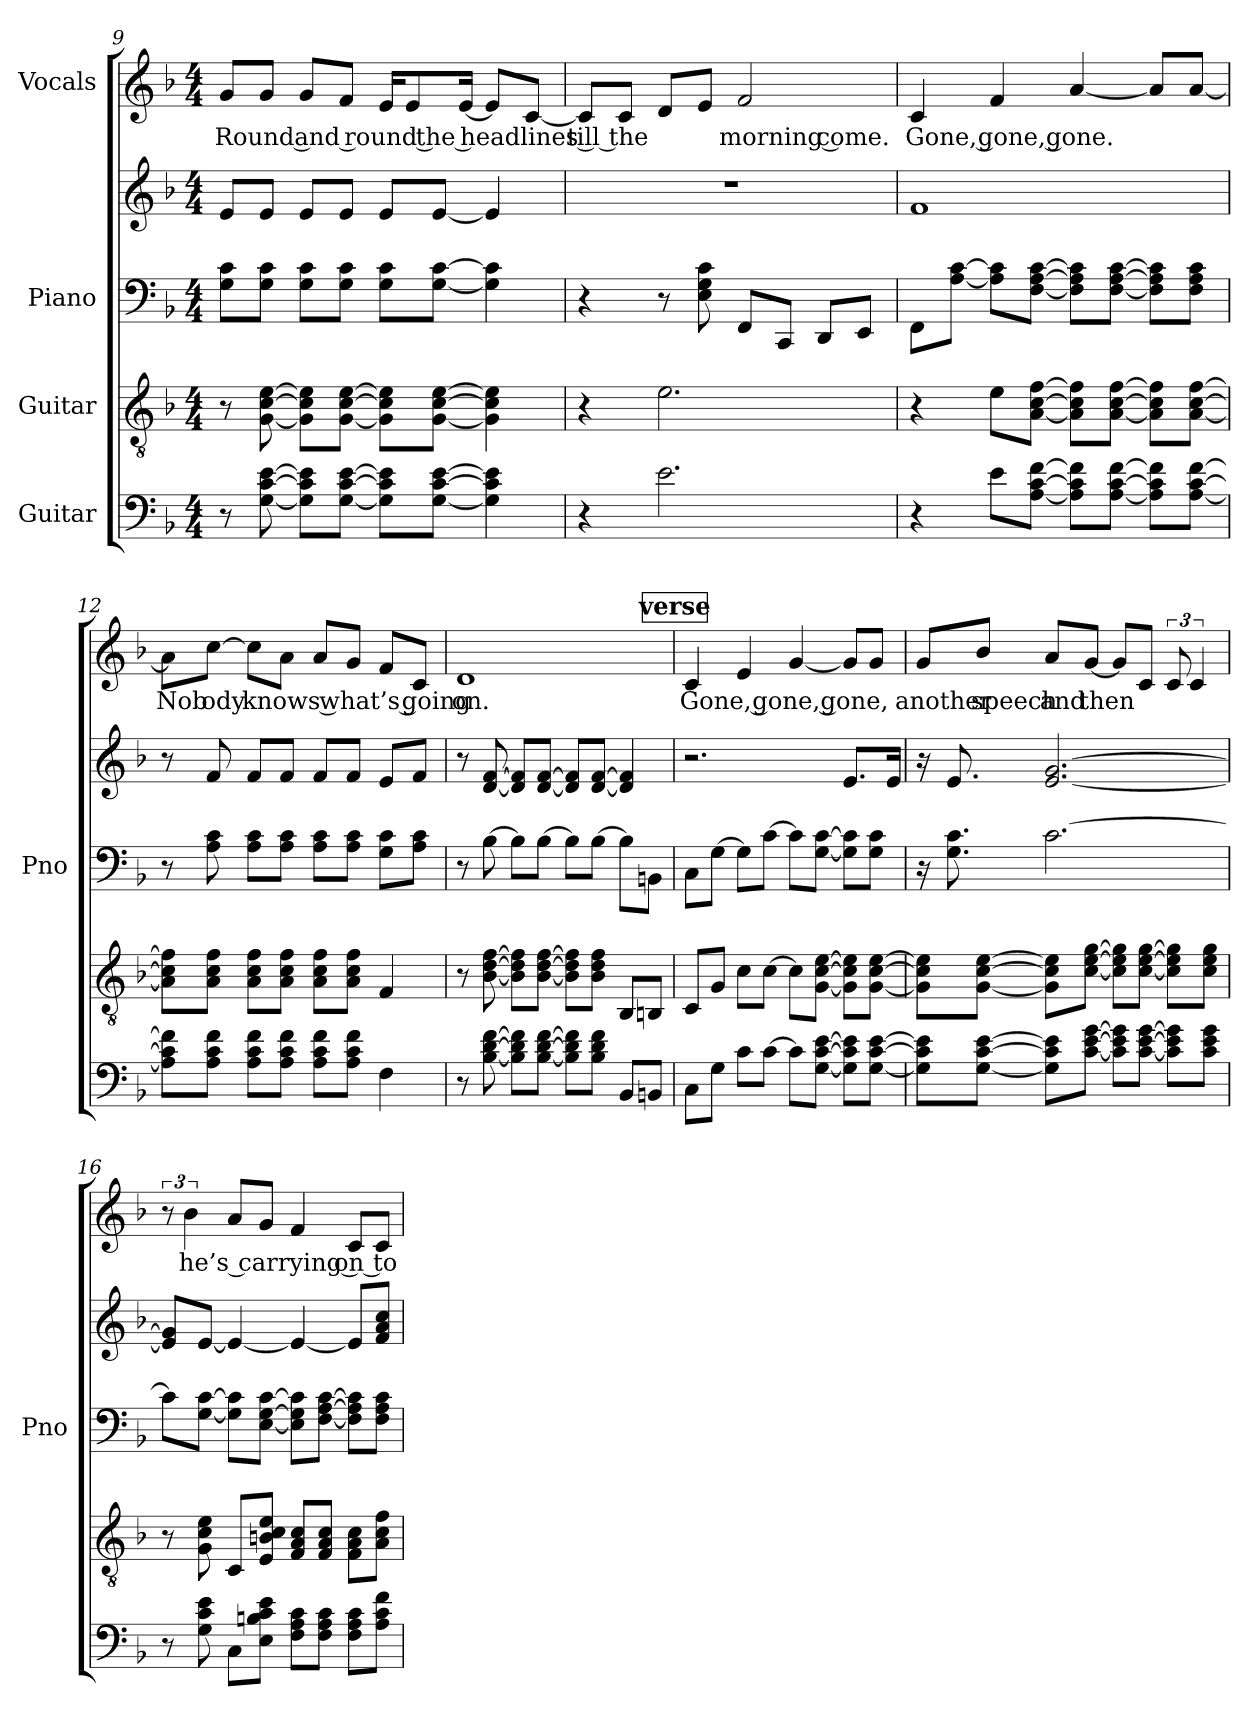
**kern	**kern	**kern	**kern	**kern	**text
*part4	*part3	*part2	*part2	*part1	*part1
*staff5	*staff4	*staff3	*staff2	*staff1	*staff1
*I"Guitar	*I"Guitar	*I"Piano	*	*I"Vocals	*
*	*	*I'Pno	*	*	*
*	*clefGv2	*clefF4	*clefG2	*clefG2	*
*k[b-]	*k[b-]	*k[b-]	*k[b-]	*k[b-]	*
*F:	*F:	*F:	*F:	*F:	*
*M4/4	*M4/4	*M4/4	*M4/4	*M4/4	*
=9	=9	=9	=9	=9	=9
!	!	!	!	!	!LO:LY:b
8r	8r	8G\ 8c\L	8e/L	8g/L	Round and round the headlines till the
[8e [8c [8G	[8G\ [8c\ [8e\	8G\ 8c\J	8e/J	8g/J	.
8e]\ 8c]\ 8G]\L	8G\] 8c\] 8e\]L	8G\ 8c\L	8e/L	8g/L	.
[8e\ [8c\ [8G\J	[8G\ [8c\ [8e\J	8G\ 8c\J	8e/J	8f/J	.
8e]\ 8c]\ 8G]\L	8G\] 8c\] 8e\]L	8G\ 8c\L	8e/L	16e/KL	.
.	.	.	.	8e/	.
[8e\ [8c\ [8G\J	[8G\ [8c\ [8e\J	[8G\ [8c\J	[8e/J	.	.
.	.	.	.	[16e/Jk	.
4e] 4c] 4G]	4G\] 4c\] 4e\]	4G\] 4c\]	4e/]	8e/L]	.
.	.	.	.	[8c/J	.
=10	=10	=10	=10	=10	=10
4r	4r	4r	1r	8c/L]	.
.	.	.	.	8c/J	.
2.e	2.e\	8r	.	8d/L	.
.	.	8E\ 8G\ 8c\	.	8e/J	.
!	!	!	!	!	!LO:LY:b
.	.	8FF/L	.	2f/	morning come.
.	.	8CC/J	.	.	.
.	.	8DD/L	.	.	.
.	.	8EE/J	.	.	.
=11	=11	=11	=11	=11	=11
!	!	!	!	!	!LO:LY:b
4r	4r	8FF\L	1f	4c/	Gone, gone, gone.
.	.	[8A\ [8c\J	.	.	.
8eL	8e\L	8A\] 8c\]L	.	4f/	.
[8f\ [8A\ [8c\J	[8A\ [8c\ [8f\J	[8F\ [8A\ [8c\J	.	.	.
8f]\ 8A]\ 8c]\L	8A\] 8c\] 8f\]L	8F\] 8A\] 8c\]L	.	[4a/	.
[8f\ [8A\ [8c\J	[8A\ [8c\ [8f\J	[8F\ [8A\ [8c\J	.	.	.
8f]\ 8A]\ 8c]\L	8A\] 8c\] 8f\]L	8F\] 8A\] 8c\]L	.	8a/L]	.
[8f\ [8A\ [8c\J	[8A\ [8c\ [8f\J	8F\ 8A\ 8c\J	.	[8a/J	.
!!LO:LB:g=z
=12	=12	=12	=12	=12	=12
!	!	!	!	!	!LO:LY:b
8f]\ 8A]\ 8c]\L	8A\] 8c\] 8f\]L	8r	8r	8a\L]	Nob
!	!	!	!	!	!LO:LY:b
8f\ 8A\ 8c\J	8A\ 8c\ 8f\J	8A\ 8c\	8f/	[8cc\J	ody
!	!	!	!	!	!LO:LY:b
8f\ 8A\ 8c\L	8A\ 8c\ 8f\L	8A\ 8c\L	8f/L	8cc\L]	knows what’s going
8f\ 8A\ 8c\J	8A\ 8c\ 8f\J	8A\ 8c\J	8f/J	8a\J	.
8f\ 8A\ 8c\L	8A\ 8c\ 8f\L	8A\ 8c\L	8f/L	8a/L	.
8f\ 8A\ 8c\J	8A\ 8c\ 8f\J	8A\ 8c\J	8f/J	8g/J	.
4F	4F/	8G\ 8c\L	8e/L	8f/L	.
.	.	8A\ 8c\J	8f/J	8c/J	.
=13	=13	=13	=13	=13	=13
!	!	!	!	!	!LO:LY:b
8r	8r	8r	8r	1d	on.
[8f [8B- [8d	[8B-\ [8d\ [8f\	[8B-\	[8d/ [8f/	.	.
8f]\ 8B-]\ 8d]\L	8B-\] 8d\] 8f\]L	8B-\L]	8d/] 8f/]L	.	.
[8f\ [8B-\ [8d\J	[8B-\ [8d\ [8f\J	[8B-\J	[8d/ [8f/J	.	.
8f]\ 8B-]\ 8d]\L	8B-\] 8d\] 8f\]L	8B-\L]	8d/] 8f/]L	.	.
8f\ 8B-\ 8d\J	8B-\ 8d\ 8f\J	[8B-\J	[8d/ [8f/J	.	.
8BB-L	8BB-/L	8B-\L]	4d/] 4f/]	.	.
8BBJ	8BBn/J	8BBn\J	.	.	.
!!LO:REH:place=s1:a:fs=14:t=verse
=14	=14	=14	=14	=14	=14
!	!	!	!	!	!LO:LY:b
8CL	8C/L	8C\L	2.r	4c/	Gone, gone, gone,
8GJ	8G/J	[8G\J	.	.	.
8cL	8c\L	8G\L]	.	4e/	.
[8cJ	[8c\J	[8c\J	.	.	.
8cL]	8c\L]	8c\L]	.	[4g/	.
[8e\ [8c\ [8G\J	[8G\ [8c\ [8e\J	[8G\ [8c\J	.	.	.
8e]\ 8c]\ 8G]\L	8G\] 8c\] 8e\]L	8G\] 8c\]L	8.e/L	8g/L]	.
[8e\ [8c\ [8G\J	[8G\ [8c\ [8e\J	8G\ 8c\J	.	8g/J	.
.	.	.	16e/Jk	.	.
!!LO:LB:g=z
=15	=15	=15	=15	=15	=15
!	!	!	!	!	!LO:LY:b
8e]\ 8c]\ 8G]\L	8G\] 8c\] 8e\]L	16r	16r	8g/L	another
.	.	8.G\ 8.c\	8.e/	.	.
!	!	!	!	!	!LO:LY:b
[8e\ [8c\ [8G\J	[8G\ [8c\ [8e\J	.	.	8b-/J	speech
!	!	!	!	!	!LO:LY:b
8e]\ 8c]\ 8G]\L	8G\] 8c\] 8e\]L	[2.c\	[2.e/ [2.g/	8a/L	and
!	!	!	!	!	!LO:LY:b
[8e\ [8g\ [8c\J	[8c\ [8e\ [8g\J	.	.	[8g/J	then
8e]\ 8g]\ 8c]\L	8c\] 8e\] 8g\]L	.	.	8g/L]	.
[8e\ [8g\ [8c\J	[8c\ [8e\ [8g\J	.	.	8c/J	.
8e]\ 8g]\ 8c]\L	8c\] 8e\] 8g\]L	.	.	12c/	.
.	.	.	.	6c/	.
8e\ 8g\ 8c\J	8c\ 8e\ 8g\J	.	.	.	.
=16	=16	=16	=16	=16	=16
8r	8r	8c\L]	8e/] 8g/]L	12r	.
!	!	!	!	!	!LO:LY:b
.	.	.	.	6b-\	he’s carrying on to
8e 8c 8G	8G\ 8c\ 8e\	[8G\ [8c\J	[8e/J	.	.
8CL	8C/L	8G\] 8c\]L	4e/_	8a/L	.
8e\ 8B\ 8E\ 8c\J	8E/ 8Bn/ 8c/ 8e/J	[8E\ [8G\ [8c\J	.	8g/J	.
8A\ 8c\ 8F\L	8F/ 8A/ 8c/L	8E\] 8G\] 8c\]L	4e/_	4f/	.
8A\ 8c\ 8F\J	8F/ 8A/ 8c/J	[8F\ [8A\ [8c\J	.	.	.
8A\ 8c\ 8F\L	8F\ 8A\ 8c\L	8F\] 8A\] 8c\]L	8e/L]	8c/L	.
8f\ 8A\ 8c\J	8A\ 8c\ 8f\J	8F\ 8A\ 8c\J	8f/ 8a/ 8cc/J	8c/J	.
=	=	=	=	=	=
*-	*-	*-	*-	*-	*-
